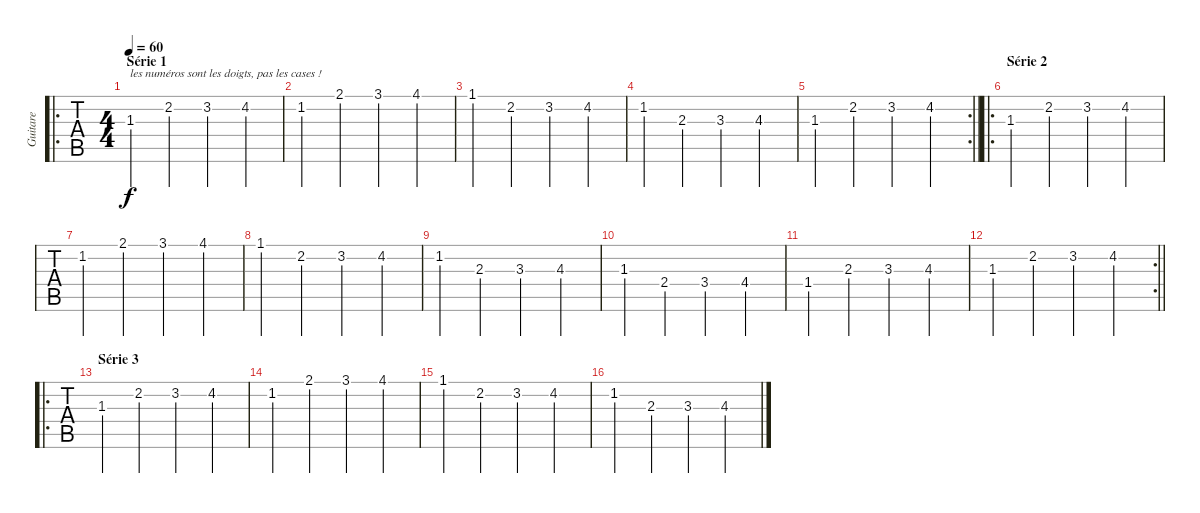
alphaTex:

\track ("Guitare" "Guitare") {instrument acousticguitarsteel}
\staff {tabs}
\tuning (E4 B3 G3 D3 A2 E2) {hide}
\ro
\ts (4 4)
\section ("" "Série 1")
\tempo 60
\clef g2
\ks c
1.3.4{txt "les numéros sont les doigts, pas les cases !" dy f instrument acousticguitarsteel} 2.2.4 3.2.4 4.2.4 |
1.2.4 2.1.4 3.1.4 4.1.4 |
1.1.4 2.2.4 3.2.4 4.2.4 |
1.2.4 2.3.4 3.3.4 4.3.4 |
\rc 2
\barLineRight lightlight
1.3.4 2.2.4 3.2.4 4.2.4 |
\ro
\section ("" "Série 2")
1.3.4 2.2.4 3.2.4 4.2.4 |
1.2.4 2.1.4 3.1.4 4.1.4 |
1.1.4 2.2.4 3.2.4 4.2.4 |
1.2.4 2.3.4 3.3.4 4.3.4 |
1.3.4 2.4.4 3.4.4 4.4.4 |
1.4.4 2.3.4 3.3.4 4.3.4 |
\rc 2
\barLineRight lightlight
1.3.4 2.2.4 3.2.4 4.2.4 |
\ro
\section ("" "Série 3")
1.3.4 2.2.4 3.2.4 4.2.4 |
1.2.4 2.1.4 3.1.4 4.1.4 |
1.1.4 2.2.4 3.2.4 4.2.4 |
1.2.4 2.3.4 3.3.4 4.3.4
